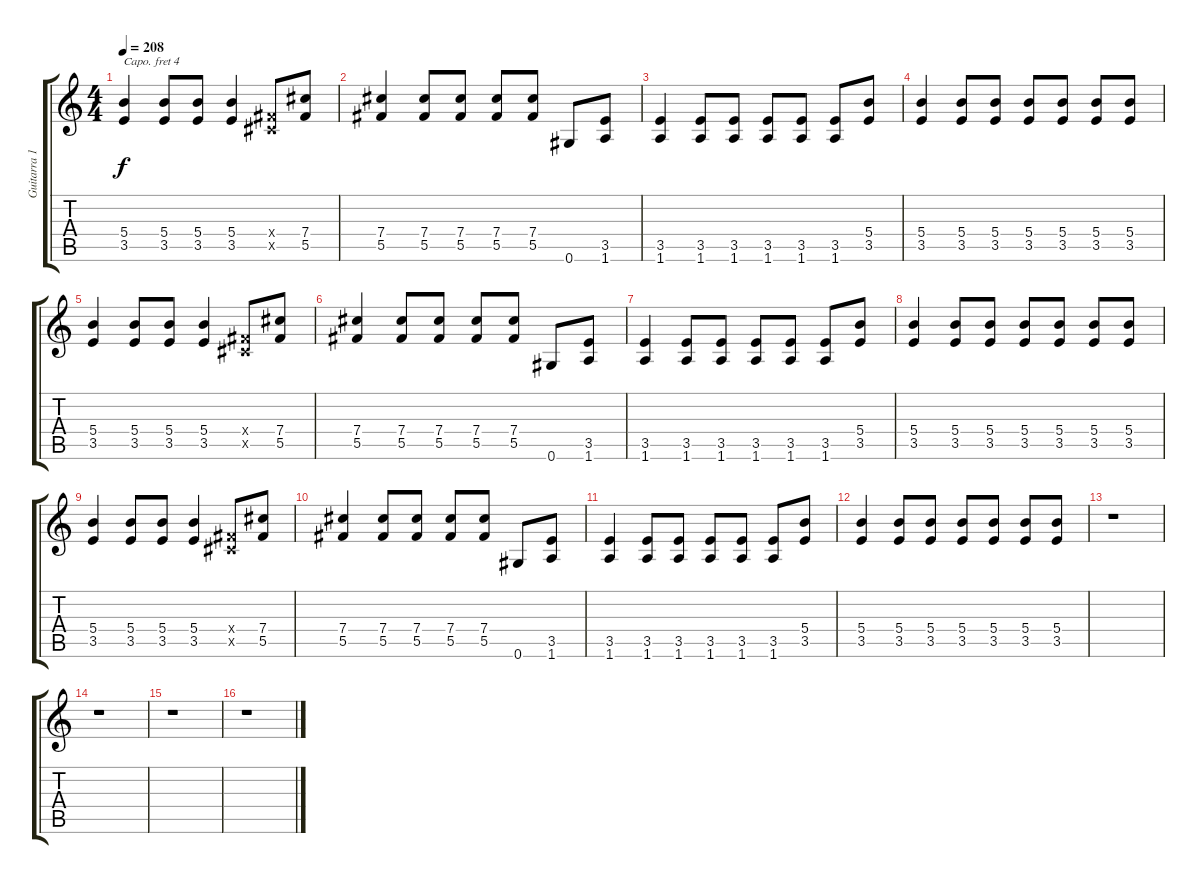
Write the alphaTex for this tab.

\track ("Guitarra 1" "Guitarra 1") {instrument electricguitarclean}
\staff {score tabs}
\capo 4
\tuning (E4 B3 G3 D3 A2 E2) {hide}
\ts (4 4)
\tempo 208
\clef g2
\ks c
(5.4 3.5).4{dy f instrument distortionguitar} (5.4 3.5).8 (5.4 3.5).8 (5.4 3.5).4 (0.4{x} 0.5{x}).8 (7.4 5.5).8 |
(7.4 5.5).4 (7.4 5.5).8 (7.4 5.5).8 (7.4 5.5).8 (7.4 5.5).8 0.6.8 (3.5 1.6).8 |
(3.5 1.6).4 (3.5 1.6).8 (3.5 1.6).8 (3.5 1.6).8 (3.5 1.6).8 (3.5 1.6).8 (5.4 3.5).8 |
(5.4 3.5).4 (5.4 3.5).8 (5.4 3.5).8 (5.4 3.5).8 (5.4 3.5).8 (5.4 3.5).8 (5.4 3.5).8 |
(5.4 3.5).4{instrument distortionguitar} (5.4 3.5).8 (5.4 3.5).8 (5.4 3.5).4 (0.4{x} 0.5{x}).8 (7.4 5.5).8 |
(7.4 5.5).4 (7.4 5.5).8 (7.4 5.5).8 (7.4 5.5).8 (7.4 5.5).8 0.6.8 (3.5 1.6).8 |
(3.5 1.6).4 (3.5 1.6).8 (3.5 1.6).8 (3.5 1.6).8 (3.5 1.6).8 (3.5 1.6).8 (5.4 3.5).8 |
(5.4 3.5).4 (5.4 3.5).8 (5.4 3.5).8 (5.4 3.5).8 (5.4 3.5).8 (5.4 3.5).8 (5.4 3.5).8 |
(5.4 3.5).4{instrument distortionguitar} (5.4 3.5).8 (5.4 3.5).8 (5.4 3.5).4 (0.4{x} 0.5{x}).8 (7.4 5.5).8 |
(7.4 5.5).4 (7.4 5.5).8 (7.4 5.5).8 (7.4 5.5).8 (7.4 5.5).8 0.6.8 (3.5 1.6).8 |
(3.5 1.6).4 (3.5 1.6).8 (3.5 1.6).8 (3.5 1.6).8 (3.5 1.6).8 (3.5 1.6).8 (5.4 3.5).8 |
(5.4 3.5).4 (5.4 3.5).8 (5.4 3.5).8 (5.4 3.5).8 (5.4 3.5).8 (5.4 3.5).8 (5.4 3.5).8 |
r.1 |
r.1 |
r.1 |
r.1
